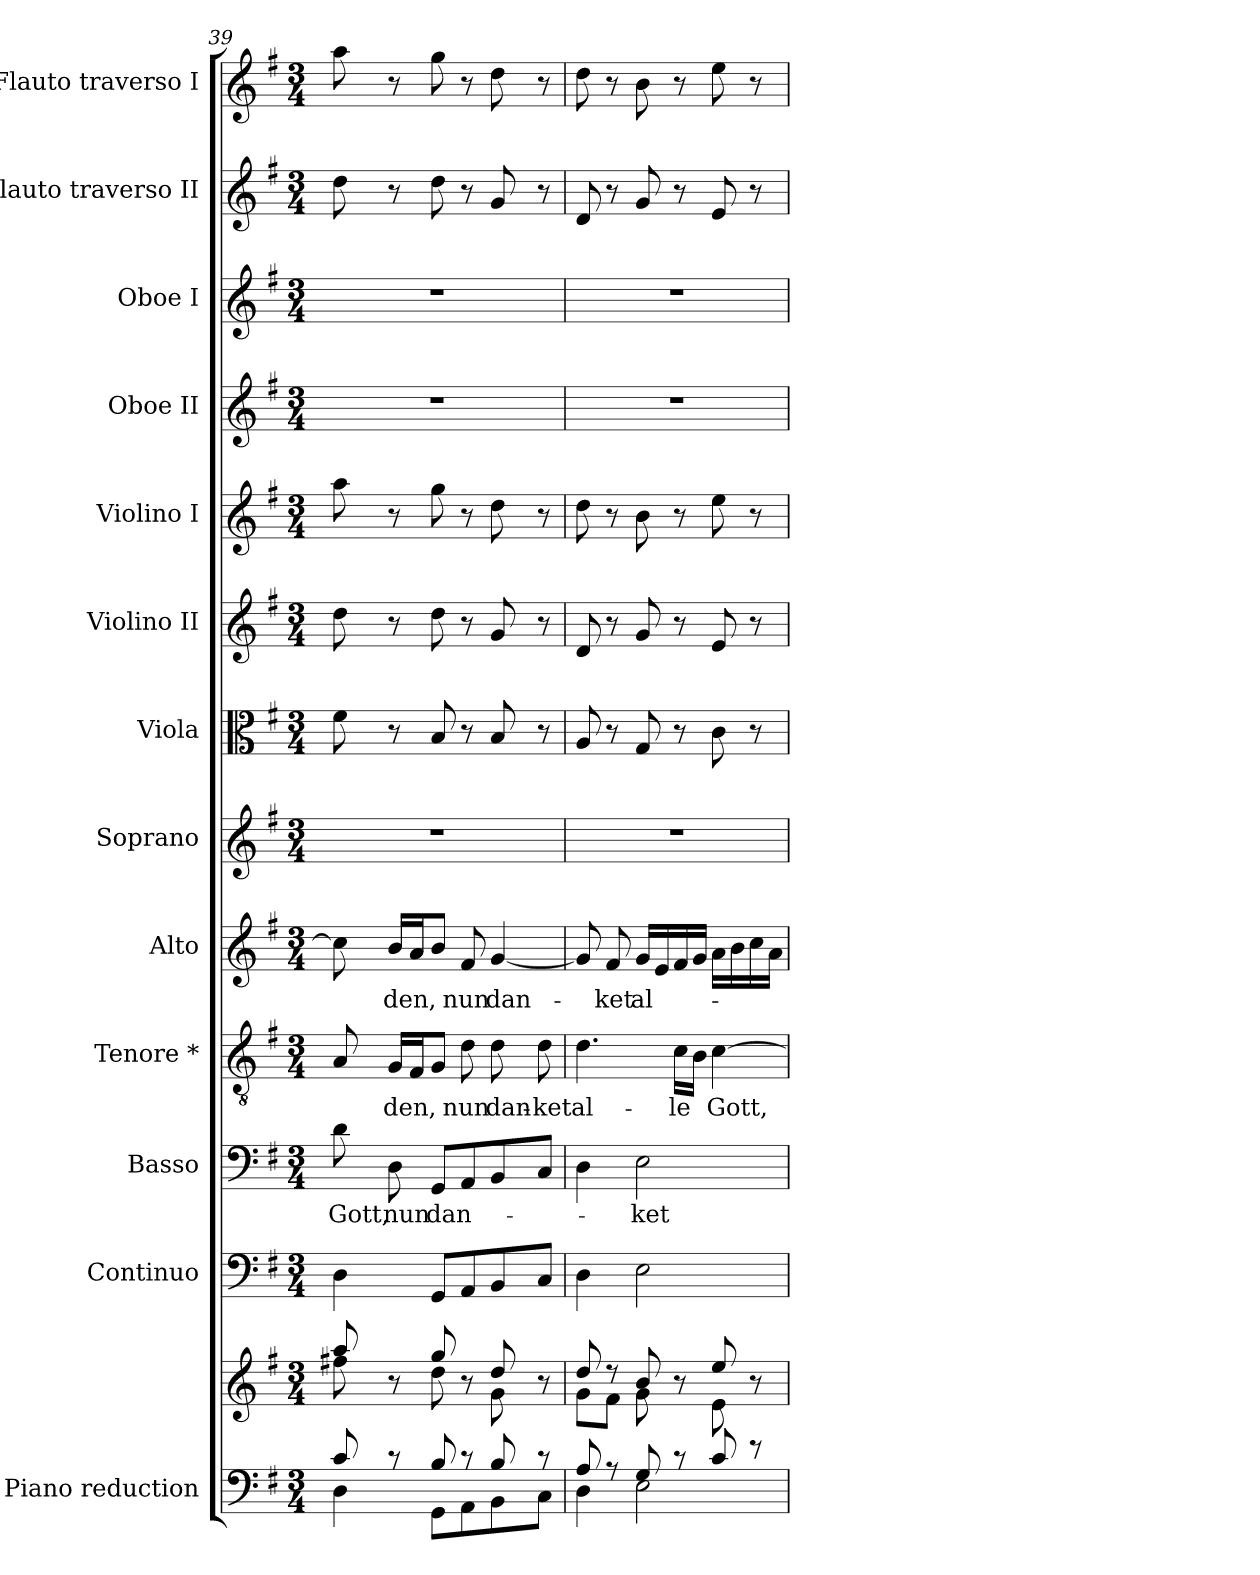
**kern	**kern	**kern	**kern	**text	**kern	**text	**kern	**text	**kern	**kern	**kern	**kern	**kern	**kern	**kern	**kern
*part13	*part13	*part12	*part11	*part11	*part10	*part10	*part9	*part9	*part8	*part7	*part6	*part5	*part4	*part3	*part2	*part1
*staff14	*staff13	*staff12	*staff11	*staff11	*staff10	*staff10	*staff9	*staff9	*staff8	*staff7	*staff6	*staff5	*staff4	*staff3	*staff2	*staff1
*I"Piano reduction	*	*I"Continuo	*I"Basso	*	*I"Tenore *	*	*I"Alto	*	*I"Soprano	*I"Viola	*I"Violino II	*I"Violino I	*I"Oboe II	*I"Oboe I	*I"Flauto traverso II	*I"Flauto traverso I
*I'Pno	*	*	*	*	*	*	*	*	*	*I'Vla	*I'Vln	*I'Vln	*I'Ob	*I'Ob	*	*
!!LO:PB:g=z
*clefF4	*clefG2	*clefF4	*clefF4	*	*clefGv2	*	*clefG2	*	*clefG2	*clefC3	*clefG2	*clefG2	*clefG2	*clefG2	*clefG2	*clefG2
*k[f#]	*k[f#]	*k[f#]	*k[f#]	*	*k[f#]	*	*k[f#]	*	*k[f#]	*k[f#]	*k[f#]	*k[f#]	*k[f#]	*k[f#]	*k[f#]	*k[f#]
*M3/4	*M3/4	*M3/4	*M3/4	*	*M3/4	*	*M3/4	*	*M3/4	*M3/4	*M3/4	*M3/4	*M3/4	*M3/4	*M3/4	*M3/4
=39	=39	=39	=39	=39	=39	=39	=39	=39	=39	=39	=39	=39	=39	=39	=39	=39
*^	*^	*	*	*	*	*	*	*	*	*	*	*	*	*	*	*
!	!	!	!	!	!	!LO:LY:b	!	!	!	!	!	!	!	!	!	!	!	!
8c/	4D\	8aa/	8ff#X\	4D\	8d\	Gott,	8A/	.	8cc\]	.	2.r	8f#\	8dd\	8aa\	2.r	2.r	8dd\	8aa\
!	!	!	!	!	!	!LO:LY:b	!	!LO:LY:b	!	!LO:LY:b	!	!	!	!	!	!	!	!
8r	.	8r	8ryy	.	8D\	nun	16G/LL	-den,	16b/LL	-den,	.	8r	8r	8r	.	.	8r	8r
.	.	.	.	.	.	.	16F#/J	.	16a/J	.	.	.	.	.	.	.	.	.
!	!	!	!	!	!	!LO:LY:b	!	!	!	!	!	!	!	!	!	!	!	!
8B/	8GG\L	8gg/	8dd\	8GG/L	8GG/L	dan-	8G/J	.	8b/J	.	.	8B/	8dd\	8gg\	.	.	8dd\	8gg\
!	!	!	!	!	!	!	!	!LO:LY:b	!	!LO:LY:b	!	!	!	!	!	!	!	!
8r	8AA\	8r	8ryy	8AA/	8AA/	.	8d\	nun	8f#/	nun	.	8r	8r	8r	.	.	8r	8r
!	!	!	!	!	!	!	!	!LO:LY:b	!	!LO:LY:b	!	!	!	!	!	!	!	!
8B/	8BB\	8dd/	8g\	8BB/	8BB/	.	8d\	dan-	[4g/	dan-	.	8B/	8g/	8dd\	.	.	8g/	8dd\
!	!	!	!	!	!	!	!	!LO:LY:b	!	!	!	!	!	!	!	!	!	!
8r	8C\J	8r	8ryy	8C/J	8C/J	.	8d\	-ket	.	.	.	8r	8r	8r	.	.	8r	8r
=40	=40	=40	=40	=40	=40	=40	=40	=40	=40	=40	=40	=40	=40	=40	=40	=40	=40	=40
!	!	!	!	!	!	!	!	!LO:LY:b	!	!	!	!	!	!	!	!	!	!
8A/	4D\	8dd/	8g\L	4D\	4D\	.	4.d\	al-	8g/]	.	2.r	8A/	8d/	8dd\	2.r	2.r	8d/	8dd\
!	!	!	!	!	!	!	!	!	!	!LO:LY:b	!	!	!	!	!	!	!	!
8r	.	8r	8f#\J	.	.	.	.	.	8f#/	-ket	.	8r	8r	8r	.	.	8r	8r
!	!	!	!	!	!	!LO:LY:b	!	!	!	!LO:LY:b	!	!	!	!	!	!	!	!
8G/	2E\	8b/	8g\	2E\	2E\	-ket	.	.	16g/LL	al-	.	8G/	8g/	8b\	.	.	8g/	8b\
.	.	.	.	.	.	.	.	.	16e/	.	.	.	.	.	.	.	.	.
!	!	!	!	!	!	!	!	!LO:LY:b	!	!	!	!	!	!	!	!	!	!
8r	.	8r	8ryy	.	.	.	16c\LL	-le	16f#/	.	.	8r	8r	8r	.	.	8r	8r
.	.	.	.	.	.	.	16B\JJ	.	16g/JJ	.	.	.	.	.	.	.	.	.
!	!	!	!	!	!	!	!	!LO:LY:b	!	!	!	!	!	!	!	!	!	!
8c/	.	8ee/	8e\	.	.	.	[4c\	Gott,	16a\LL	.	.	8c\	8e/	8ee\	.	.	8e/	8ee\
.	.	.	.	.	.	.	.	.	16b\	.	.	.	.	.	.	.	.	.
8r	.	8r	8ryy	.	.	.	.	.	16cc\	.	.	8r	8r	8r	.	.	8r	8r
.	.	.	.	.	.	.	.	.	16a\JJ	.	.	.	.	.	.	.	.	.
*v	*v	*	*	*	*	*	*	*	*	*	*	*	*	*	*	*	*	*
*	*v	*v	*	*	*	*	*	*	*	*	*	*	*	*	*	*	*
=	=	=	=	=	=	=	=	=	=	=	=	=	=	=	=	=
*-	*-	*-	*-	*-	*-	*-	*-	*-	*-	*-	*-	*-	*-	*-	*-	*-
